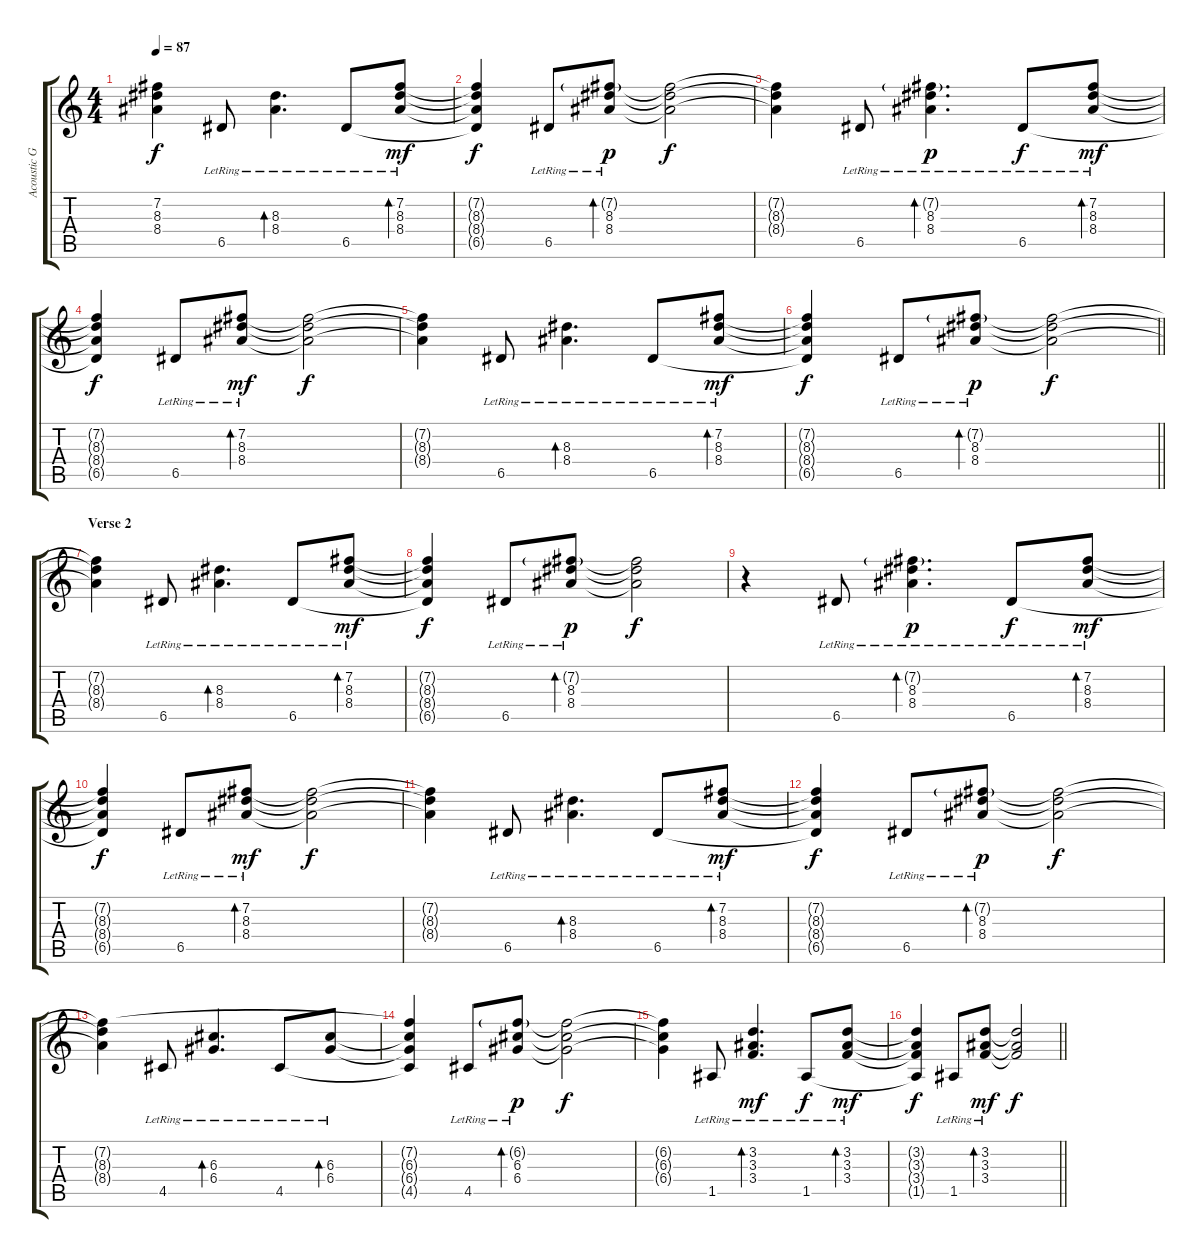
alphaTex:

\track ("Acoustic Guitar" "Acoustic G") {instrument acousticguitarsteel}
\staff {score tabs}
\tuning (E4 B3 G3 D3 A2 E2) {hide}
\ts (4 4)
\tempo 87
\clef g2
\ks c
(7.2{t} 8.3{t} 8.4{t}).4{dy f} 6.5{lr}.8 (8.3{lr} 8.4{lr}).4{d bd 30} 6.5{lr}.8 (7.2{lr} 8.3{lr} 8.4{lr}).8{bd 30 dy mf} |
(7.2{t} 8.3{t} 8.4{t} 6.5{t}).4{dy f} 6.5{lr}.8 (7.2{g} 8.3{lr} 8.4{lr}).8{bd 30 dy p} (7.2{t} 8.3{t} 8.4{t}).2{dy f} |
(7.2{t} 8.3{t} 8.4{t}).4 6.5{lr}.8 (7.2{g} 8.3{lr} 8.4{lr}).4{d bd 30 dy p} 6.5{lr}.8{dy f} (7.2{lr} 8.3{lr} 8.4{lr}).8{bd 30 dy mf} |
(7.2{t} 8.3{t} 8.4{t} 6.5{t}).4{dy f} 6.5{lr}.8 (7.2 8.3{lr} 8.4{lr}).8{bd 30 dy mf} (7.2{t} 8.3{t} 8.4{t}).2{dy f} |
(7.2{t} 8.3{t} 8.4{t}).4 6.5{lr}.8 (8.3{lr} 8.4{lr}).4{d bd 30} 6.5{lr}.8 (7.2{lr} 8.3{lr} 8.4{lr}).8{bd 30 dy mf} |
\barLineRight lightlight
(7.2{t} 8.3{t} 8.4{t} 6.5{t}).4{dy f} 6.5{lr}.8 (7.2{g} 8.3{lr} 8.4{lr}).8{bd 30 dy p} (7.2{t} 8.3{t} 8.4{t}).2{dy f} |
\section ("" "Verse 2")
(7.2{t} 8.3{t} 8.4{t}).4 6.5{lr}.8 (8.3{lr} 8.4{lr}).4{d bd 30} 6.5{lr}.8 (7.2{lr} 8.3{lr} 8.4{lr}).8{bd 30 dy mf} |
(7.2{t} 8.3{t} 8.4{t} 6.5{t}).4{dy f} 6.5{lr}.8 (7.2{g} 8.3{lr} 8.4{lr}).8{bd 30 dy p} (7.2{t} 8.3{t} 8.4{t}).2{dy f} |
r.4 6.5{lr}.8 (7.2{g} 8.3{lr} 8.4{lr}).4{d bd 30 dy p} 6.5{lr}.8{dy f} (7.2{lr} 8.3{lr} 8.4{lr}).8{bd 30 dy mf} |
(7.2{t} 8.3{t} 8.4{t} 6.5{t}).4{dy f} 6.5{lr}.8 (7.2 8.3{lr} 8.4{lr}).8{bd 30 dy mf} (7.2{t} 8.3{t} 8.4{t}).2{dy f} |
(7.2{t} 8.3{t} 8.4{t}).4 6.5{lr}.8 (8.3{lr} 8.4{lr}).4{d bd 30} 6.5{lr}.8 (7.2{lr} 8.3{lr} 8.4{lr}).8{bd 30 dy mf} |
(7.2{t} 8.3{t} 8.4{t} 6.5{t}).4{dy f} 6.5{lr}.8 (7.2{g} 8.3{lr} 8.4{lr}).8{bd 30 dy p} (7.2{t} 8.3{t} 8.4{t}).2{dy f} |
(7.2{t} 8.3{t} 8.4{t}).4 4.5{lr}.8 (6.3{lr} 6.4{lr}).4{d bd 30} 4.5{lr}.8 (6.3{lr} 6.4{lr}).8{bd 30} |
(7.2{t} 6.3{t} 6.4{t} 4.5{t}).4 4.5{lr}.8 (6.2{g} 6.3{lr} 6.4{lr}).8{bd 30 dy p} (6.2{t} 6.3{t} 6.4{t}).2{dy f} |
(6.2{t} 6.3{t} 6.4{t}).4 1.5{lr}.8 (3.2 3.3{lr} 3.4{lr}).4{d bd 30 dy mf} 1.5{lr}.8{dy f} (3.2{lr} 3.3{lr} 3.4{lr}).8{bd 30 dy mf} |
\barLineRight lightlight
(3.2{t} 3.3{t} 3.4{t} 1.5{t}).4{dy f} 1.5{lr}.8 (3.2 3.3{lr} 3.4{lr}).8{bd 30 dy mf} (3.2{t} 3.3{t} 3.4{t}).2{dy f}
